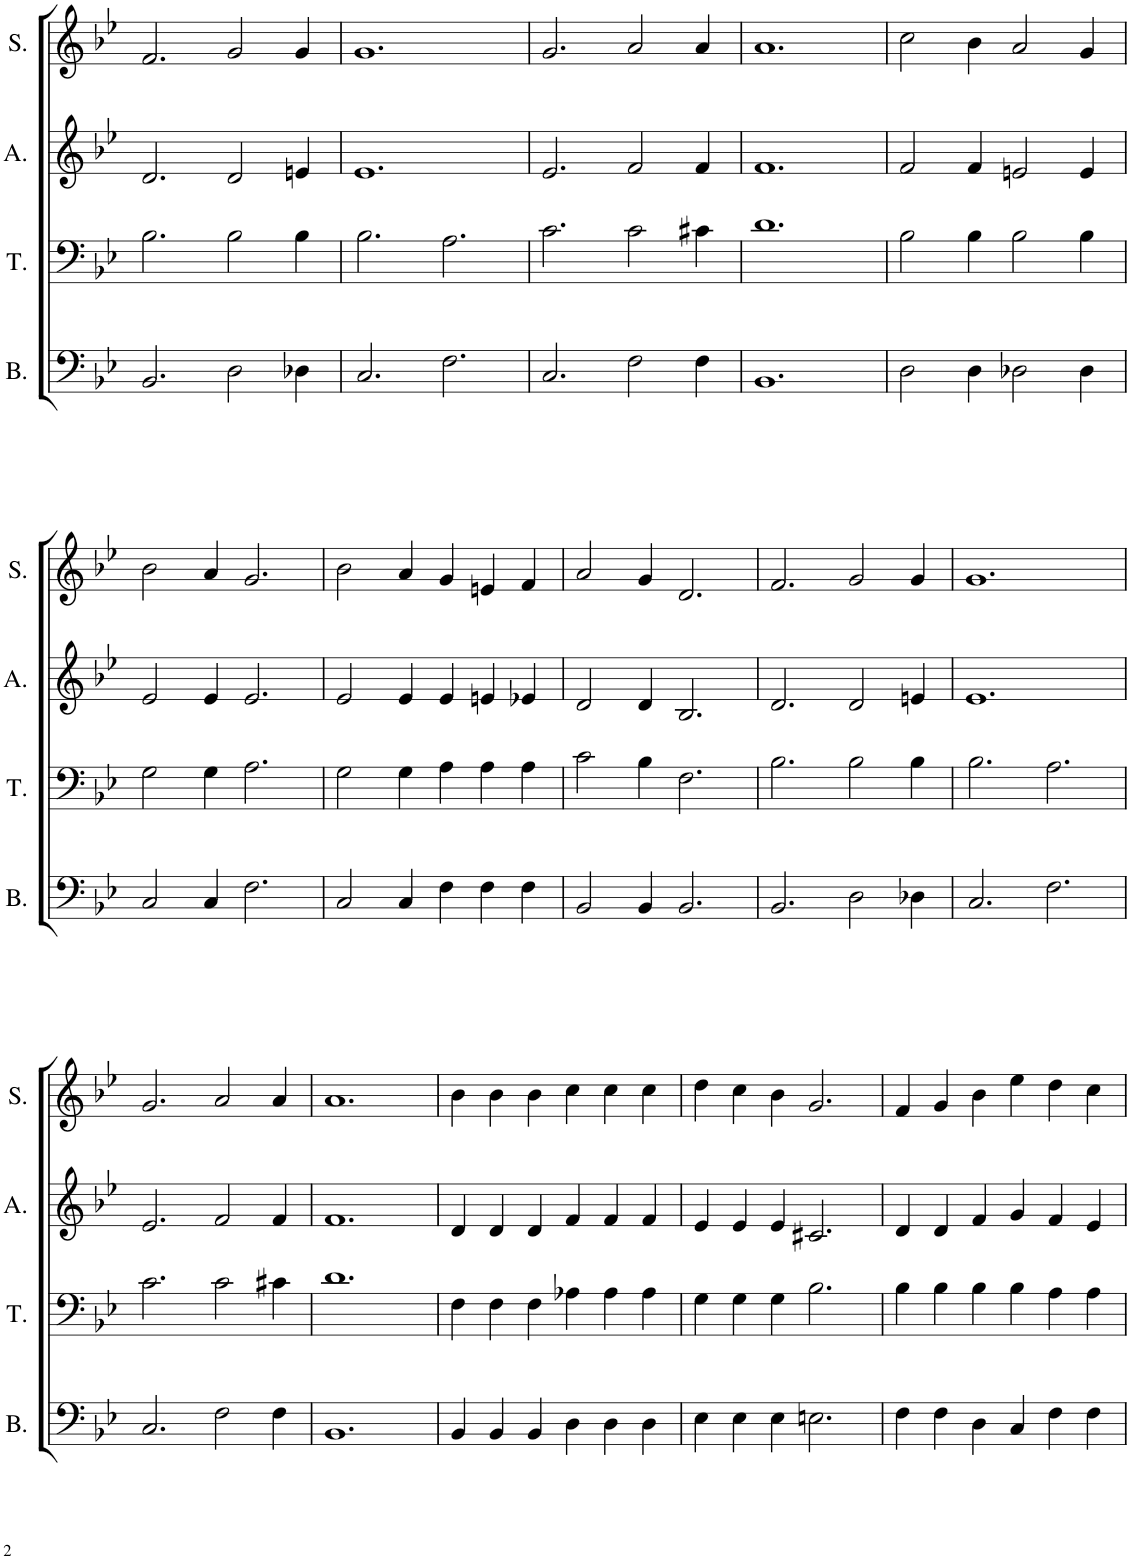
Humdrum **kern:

**kern	**kern	**kern	**kern
*part4	*part3	*part2	*part1
*staff4	*staff3	*staff2	*staff1
*I"Bass	*I"Tenor	*I"Alto	*I"Soprano
*I'B.	*I'T.	*I'A.	*I'S.
!!LO:PB:g=z
*clefF4	*clefF4	*clefG2	*clefG2
*k[b-e-]	*k[b-e-]	*k[b-e-]	*k[b-e-]
*M6/4	*M6/4	*M6/4	*M6/4
=9	=9	=9	=9
2.BB-/	2.B-\	2.d/	2.f/
2D\	2B-\	2d/	2g/
4D-X\	4B-\	4en/	4g/
=10	=10	=10	=10
2.C/	2.B-\	1.e-	1.g
2.F\	2.A\	.	.
=11	=11	=11	=11
2.C/	2.c\	2.e-/	2.g/
2F\	2c\	2f/	2a/
4F\	4c#X\	4f/	4a/
=12	=12	=12	=12
1.BB-	1.d	1.f	1.a
=13	=13	=13	=13
2D\	2B-\	2f/	2cc\
4D\	4B-\	4f/	4b-\
2D-X\	2B-\	2en/	2a/
4D-\	4B-\	4e/	4g/
!!LO:LB:g=z
=14	=14	=14	=14
2C/	2G\	2e-/	2b-\
4C/	4G\	4e-/	4a/
2.F\	2.A\	2.e-/	2.g/
=15	=15	=15	=15
2C/	2G\	2e-/	2b-\
4C/	4G\	4e-/	4a/
4F\	4A\	4e-/	4g/
4F\	4A\	4en/	4en/
4F\	4A\	4e-X/	4f/
=16	=16	=16	=16
2BB-/	2c\	2d/	2a/
4BB-/	4B-\	4d/	4g/
2.BB-/	2.F\	2.B-/	2.d/
=17	=17	=17	=17
2.BB-/	2.B-\	2.d/	2.f/
2D\	2B-\	2d/	2g/
4D-X\	4B-\	4en/	4g/
=18	=18	=18	=18
2.C/	2.B-\	1.e-	1.g
2.F\	2.A\	.	.
!!LO:LB:g=z
=19	=19	=19	=19
2.C/	2.c\	2.e-/	2.g/
2F\	2c\	2f/	2a/
4F\	4c#X\	4f/	4a/
=20	=20	=20	=20
1.BB-	1.d	1.f	1.a
=21	=21	=21	=21
4BB-/	4F\	4d/	4b-\
4BB-/	4F\	4d/	4b-\
4BB-/	4F\	4d/	4b-\
4D\	4A-X\	4f/	4cc\
4D\	4A-\	4f/	4cc\
4D\	4A-\	4f/	4cc\
=22	=22	=22	=22
4E-\	4G\	4e-/	4dd\
4E-\	4G\	4e-/	4cc\
4E-\	4G\	4e-/	4b-\
2.En\	2.B-\	2.c#X/	2.g/
=23	=23	=23	=23
4F\	4B-\	4d/	4f/
4F\	4B-\	4d/	4g/
4D\	4B-\	4f/	4b-\
4C/	4B-\	4g/	4ee-\
4F\	4A\	4f/	4dd\
4F\	4A\	4e-/	4cc\
=	=	=	=
*-	*-	*-	*-
